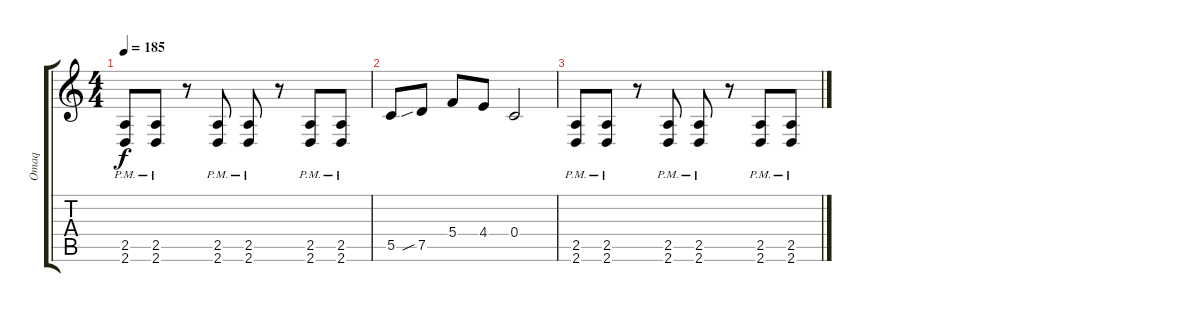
\track ("Omaq" "Omaq") {instrument distortionguitar}
\staff {score tabs}
\tuning (D4 A3 F3 C3 G2 C2) {hide}
\ts (4 4)
\tempo 185
\clef g2
\ks c
(2.5{pm} 2.6{pm}).8{dy f} (2.5{pm} 2.6{pm}).8 r.8 (2.5{pm} 2.6{pm}).8 (2.5{pm} 2.6{pm}).8 r.8 (2.5{pm} 2.6{pm}).8 (2.5{pm} 2.6{pm}).8 |
5.5.8 7.5{sib}.8 5.4.8 4.4.8 0.4.2 |
(2.5{pm} 2.6{pm}).8 (2.5{pm} 2.6{pm}).8 r.8 (2.5{pm} 2.6{pm}).8 (2.5{pm} 2.6{pm}).8 r.8 (2.5{pm} 2.6{pm}).8 (2.5{pm} 2.6{pm}).8{txt ""}
